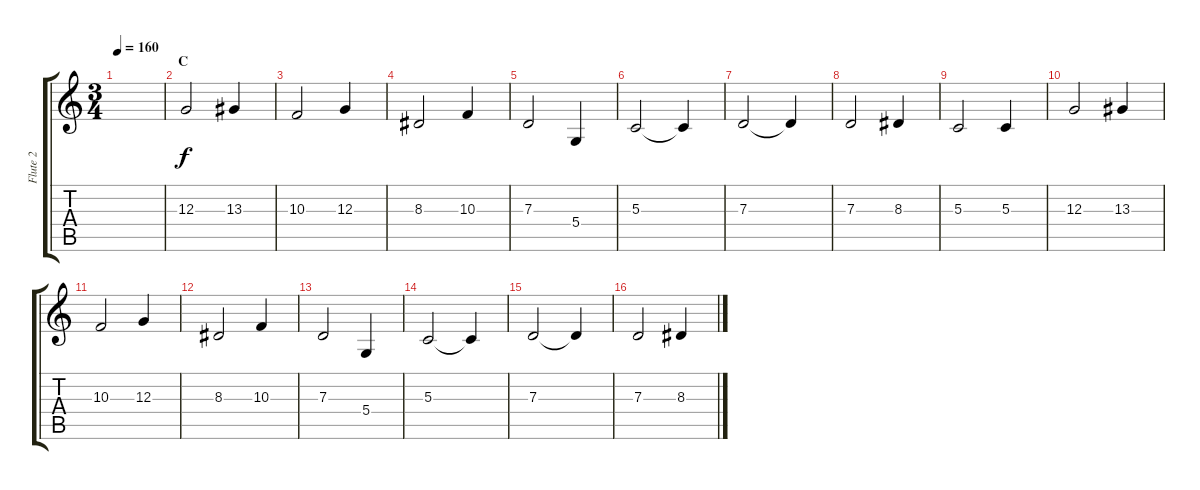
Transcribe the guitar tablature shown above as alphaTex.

\track ("Flute 2" "Flute 2") {instrument piccolo}
\staff {score tabs}
\tuning (E4 B3 G3 D3 A2 E2) {hide}
\ts (3 4)
\tempo 160
\clef g2
\ks c
|
\section ("" "C")
12.3.2 13.3.4 |
10.3.2 12.3.4 |
8.3.2 10.3.4 |
7.3.2 5.4.4 |
5.3.2 5.3{t}.4 |
7.3.2 7.3{t}.4 |
7.3.2 8.3.4 |
5.3.2 5.3.4 |
12.3.2 13.3.4 |
10.3.2 12.3.4 |
8.3.2 10.3.4 |
7.3.2 5.4.4 |
5.3.2 5.3{t}.4 |
7.3.2 7.3{t}.4 |
7.3.2 8.3.4
